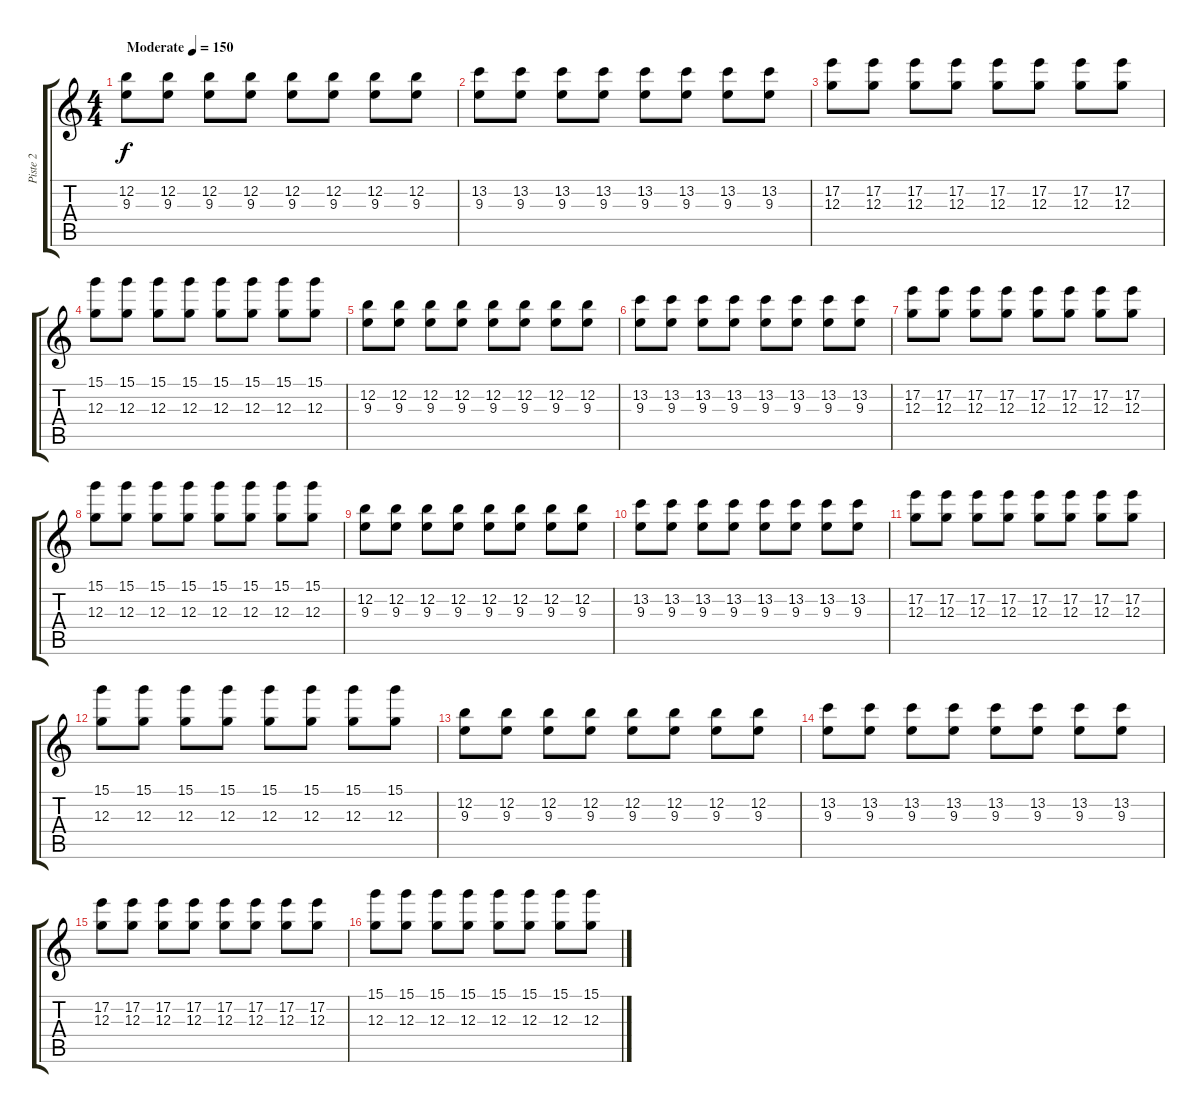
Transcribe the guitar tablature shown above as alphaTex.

\track ("Piste 2" "Piste 2") {instrument overdrivenguitar}
\staff {score tabs}
\tuning (E4 B3 G3 D3 A2 D2) {hide}
\ts (4 4)
\tempo (150 "Moderate")
\clef g2
\ks c
(12.2 9.3).8{dy f instrument overdrivenguitar} (12.2 9.3).8 (12.2 9.3).8 (12.2 9.3).8 (12.2 9.3).8 (12.2 9.3).8 (12.2 9.3).8 (12.2 9.3).8 |
(13.2 9.3).8 (13.2 9.3).8 (13.2 9.3).8 (13.2 9.3).8 (13.2 9.3).8 (13.2 9.3).8 (13.2 9.3).8 (13.2 9.3).8 |
(17.2 12.3).8 (17.2 12.3).8 (17.2 12.3).8 (17.2 12.3).8 (17.2 12.3).8 (17.2 12.3).8 (17.2 12.3).8 (17.2 12.3).8 |
(15.1 12.3).8 (15.1 12.3).8 (15.1 12.3).8 (15.1 12.3).8 (15.1 12.3).8 (15.1 12.3).8 (15.1 12.3).8 (15.1 12.3).8 |
(12.2 9.3).8 (12.2 9.3).8 (12.2 9.3).8 (12.2 9.3).8 (12.2 9.3).8 (12.2 9.3).8 (12.2 9.3).8 (12.2 9.3).8 |
(13.2 9.3).8 (13.2 9.3).8 (13.2 9.3).8 (13.2 9.3).8 (13.2 9.3).8 (13.2 9.3).8 (13.2 9.3).8 (13.2 9.3).8 |
(17.2 12.3).8 (17.2 12.3).8 (17.2 12.3).8 (17.2 12.3).8 (17.2 12.3).8 (17.2 12.3).8 (17.2 12.3).8 (17.2 12.3).8 |
(15.1 12.3).8 (15.1 12.3).8 (15.1 12.3).8 (15.1 12.3).8 (15.1 12.3).8 (15.1 12.3).8 (15.1 12.3).8 (15.1 12.3).8 |
(12.2 9.3).8 (12.2 9.3).8 (12.2 9.3).8 (12.2 9.3).8 (12.2 9.3).8 (12.2 9.3).8 (12.2 9.3).8 (12.2 9.3).8 |
(13.2 9.3).8 (13.2 9.3).8 (13.2 9.3).8 (13.2 9.3).8 (13.2 9.3).8 (13.2 9.3).8 (13.2 9.3).8 (13.2 9.3).8 |
(17.2 12.3).8 (17.2 12.3).8 (17.2 12.3).8 (17.2 12.3).8 (17.2 12.3).8 (17.2 12.3).8 (17.2 12.3).8 (17.2 12.3).8 |
(15.1 12.3).8 (15.1 12.3).8 (15.1 12.3).8 (15.1 12.3).8 (15.1 12.3).8 (15.1 12.3).8 (15.1 12.3).8 (15.1 12.3).8 |
(12.2 9.3).8 (12.2 9.3).8 (12.2 9.3).8 (12.2 9.3).8 (12.2 9.3).8 (12.2 9.3).8 (12.2 9.3).8 (12.2 9.3).8 |
(13.2 9.3).8 (13.2 9.3).8 (13.2 9.3).8 (13.2 9.3).8 (13.2 9.3).8 (13.2 9.3).8 (13.2 9.3).8 (13.2 9.3).8 |
(17.2 12.3).8 (17.2 12.3).8 (17.2 12.3).8 (17.2 12.3).8 (17.2 12.3).8 (17.2 12.3).8 (17.2 12.3).8 (17.2 12.3).8 |
(15.1 12.3).8 (15.1 12.3).8 (15.1 12.3).8 (15.1 12.3).8 (15.1 12.3).8 (15.1 12.3).8 (15.1 12.3).8 (15.1 12.3).8
